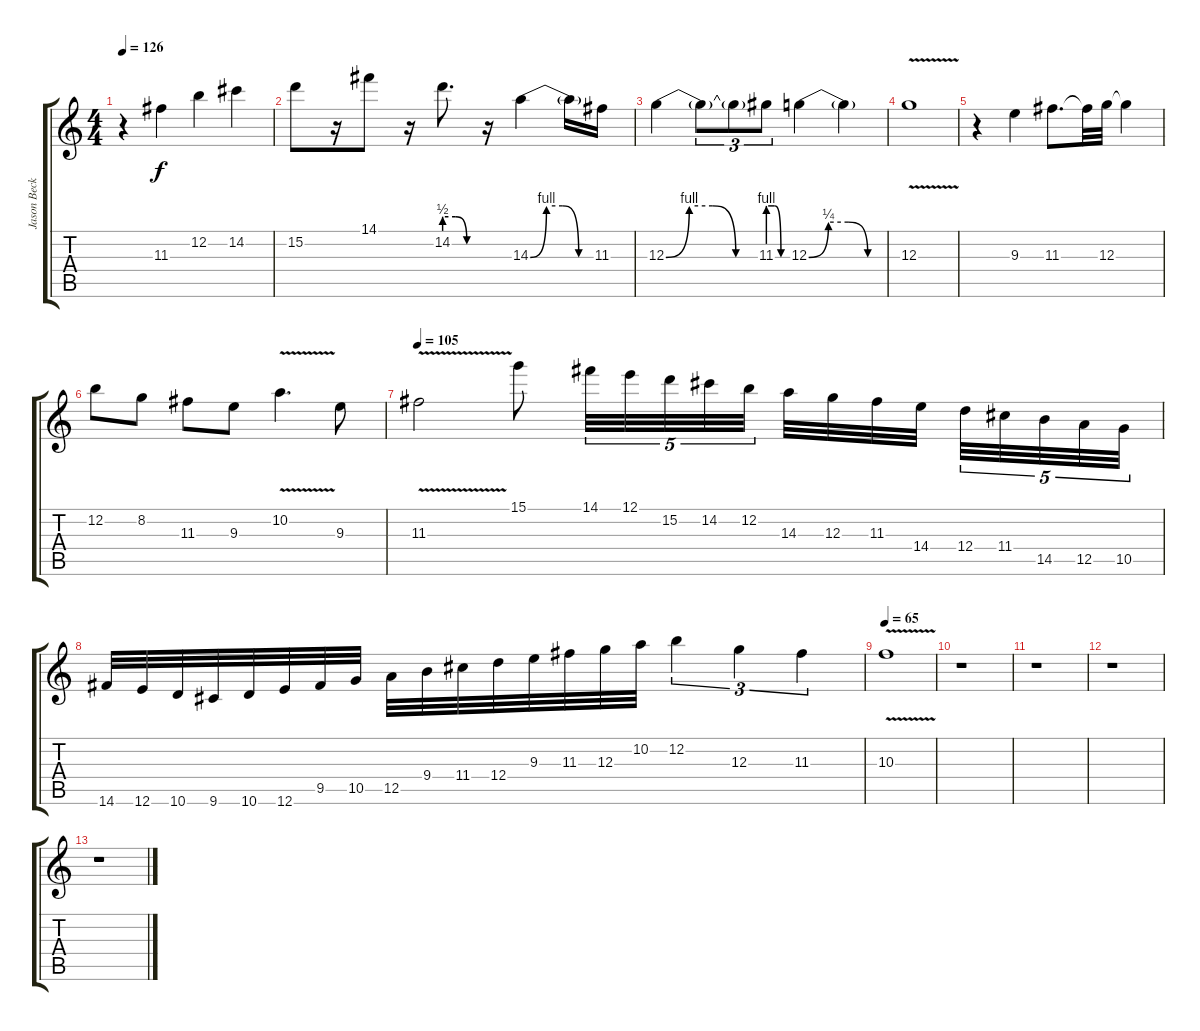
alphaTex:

\track ("Jason Becker" "Jason Beck") {instrument overdrivenguitar}
\staff {score tabs}
\tuning (E4 B3 G3 D3 A2 E2) {hide}
\ts (4 4)
\tempo 126
\clef g2
\ks c
r.4{dy f} 11.3.4 12.2.4 14.2.4 |
15.2.8 r.16 14.1.8 r.16 14.2{be (custom 0 2 20 2 40 0 60 0)}.8{d} r.16 14.3{be (custom 0 0 15 4 30 4 45 0 60 0)}.4 14.3{t}.16 11.3.16 |
12.3{be (custom 0 0 15 4 30 4 45 0 60 0)}.4 12.3{t}.8{tu (3 2)} 12.3{t}.8{tu (3 2)} 11.3{be (custom 0 4 20 4 40 0 60 0)}.8{tu (3 2)} 12.3{be (custom 0 0 15 1 30 1 45 0 60 0)}.4 12.3{t}.4 |
12.3{v}.1 |
r.4 9.3.4 11.3.8{d} 11.3{t}.32 12.3.32 12.3{t}.4 |
12.2.8 8.2.8 11.3.8 9.3.8 10.2{v}.4{d} 9.3.8 |
\tempo 105
11.3{v}.2 15.1.8 14.1.32{tu (5 4)} 12.1.32{tu (5 4)} 15.2.32{tu (5 4)} 14.2.32{tu (5 4)} 12.2.32{tu (5 4)} 14.3.32 12.3.32 11.3.32 14.4.32{beam splitsecondary} 12.4.32{tu (5 4)} 11.4.32{tu (5 4)} 14.5.32{tu (5 4)} 12.5.32{tu (5 4)} 10.5.32{tu (5 4)} |
14.6.32 12.6.32 10.6.32 9.6.32 10.6.32 12.6.32 9.5.32 10.5.32 12.5.32 9.4.32 11.4.32 12.4.32 9.3.32 11.3.32 12.3.32 10.2.32 12.2.4{tu (3 2)} 12.3.4{tu (3 2)} 11.3.4{tu (3 2)} |
\tempo 65
10.3{v}.1 |
r.1{volume 8} |
r.1{volume 1} |
r.1 |
r.1
